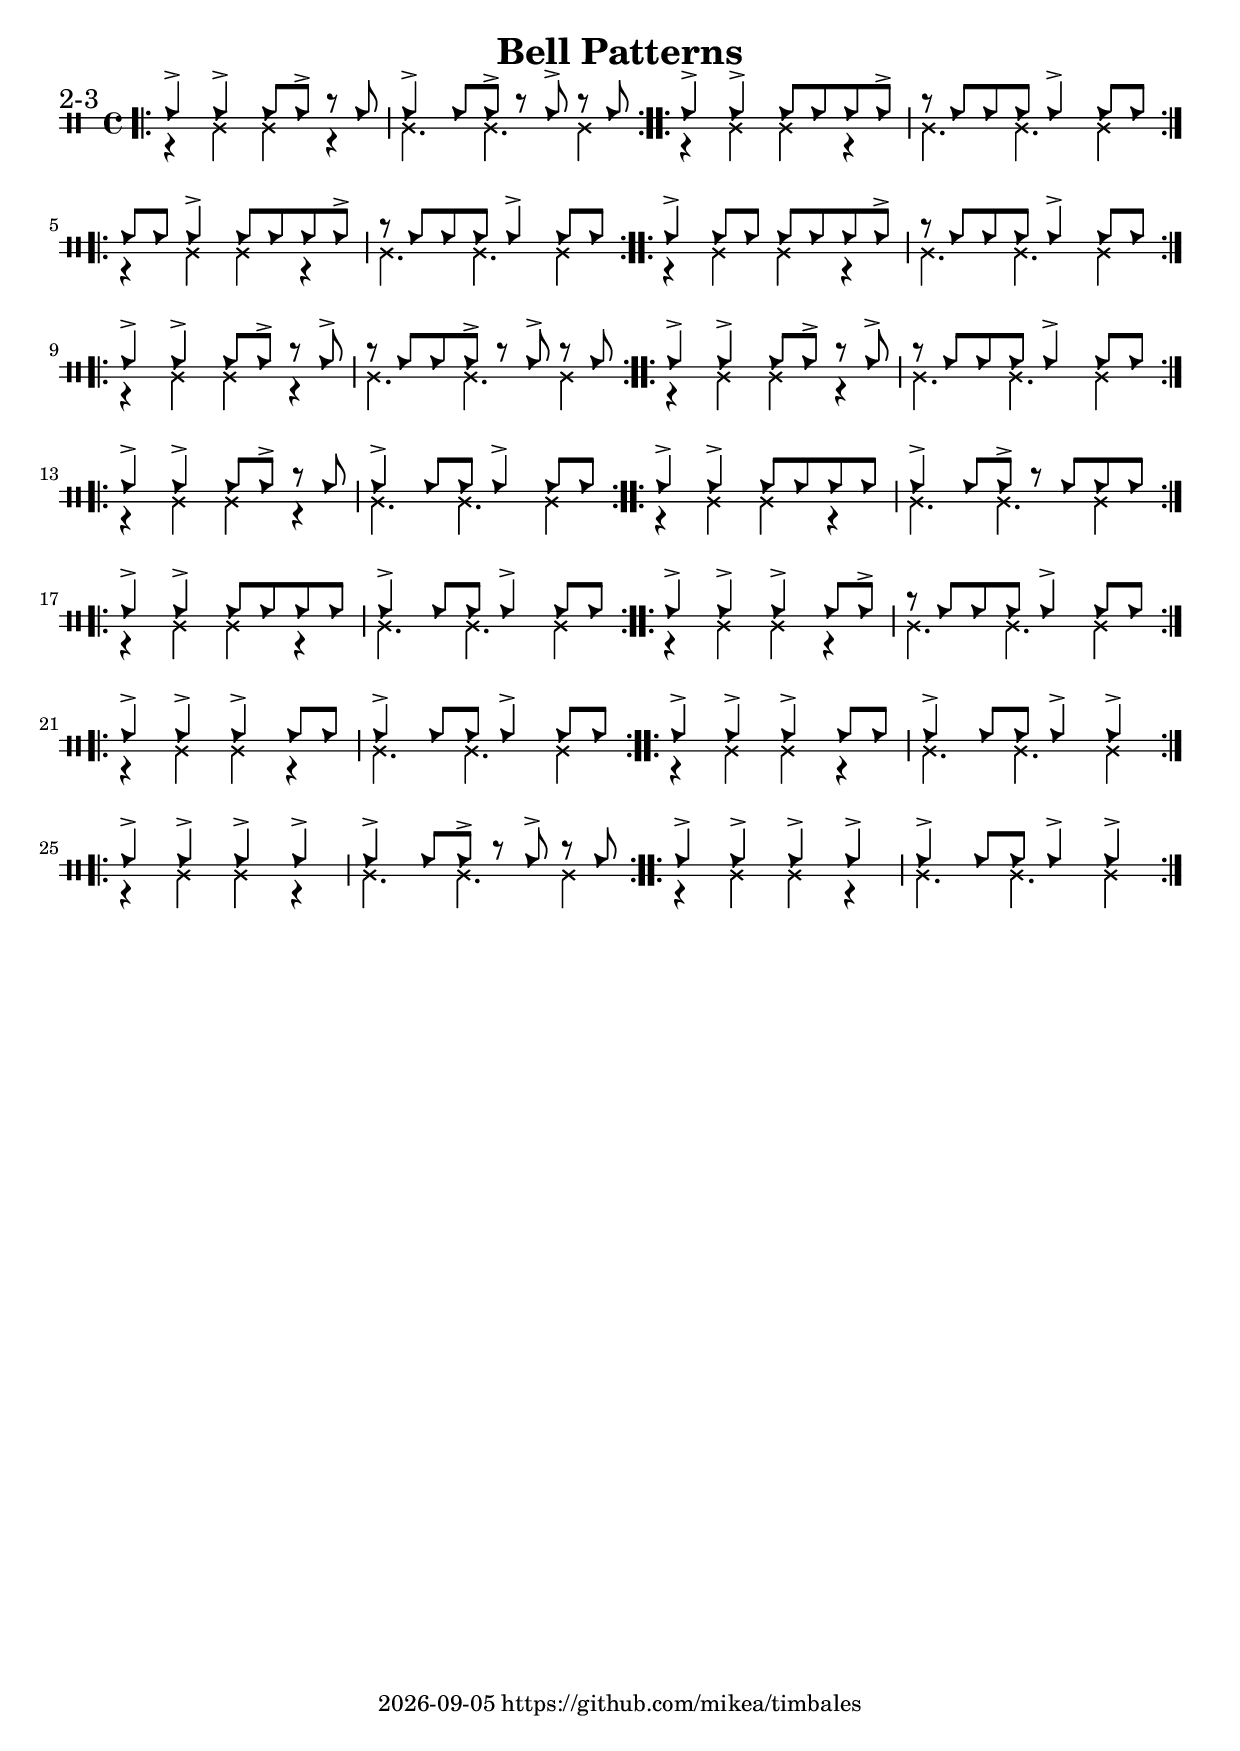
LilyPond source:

\version "2.24.2"

\include "common/all.ly"

date = #(strftime "%Y-%m-%d" (localtime (current-time)))

\header {
  title = "Bell Patterns"
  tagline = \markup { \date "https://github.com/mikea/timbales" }
}

%% 2-3


\new DrumStaff \with {
    % instrumentName = "Timbales"
    drumStyleTable = #timbales-style
    \override StaffSymbol.line-count = #2
} <<
    \drumVoiceOne \drummode { 
        \sectionLabel "2-3"
        \bar ".|:"
        % cascara
        cb4-> cb4-> cb8 cb8-> r8 cb8 | cb4-> cb8 cb8-> r8 cb8-> r8 cb8 |
        \bar ":..:"
        % mambo
        cb4-> cb4-> cb8 cb8 cb8 cb8-> | r8 cb8 cb8 cb8 cb4-> cb8 cb8 |
        \bar ":..:"
        \break

        cb8 cb8 cb4-> cb8 cb8 cb8 cb8-> | r8 cb8 cb8 cb8 cb4-> cb8 cb8 | \bar ":..:"
        cb4-> cb8 cb8 cb8 cb8 cb8 cb8-> | r8 cb8 cb8 cb8 cb4-> cb8 cb8 | \bar ":..:"
        \break
        cb4-> cb4-> cb8 cb8-> r8 cb8-> | r8 cb8 cb8 cb8-> r8 cb8-> r8 cb8 | \bar ":..:"
        cb4-> cb4-> cb8 cb8-> r8 cb8-> | r8 cb8 cb8 cb8 cb4-> cb8 cb8 | \bar ":..:"
        \break
        cb4-> cb4-> cb8 cb8-> r8 cb8 | cb4-> cb8 cb8 cb4-> cb8 cb8 | \bar ":..:"
        cb4-> cb4-> cb8 cb8 cb8 cb8 | cb4-> cb8 cb8-> r8 cb8 cb8 cb8 | \bar ":..:"
        \break
        cb4-> cb4-> cb8 cb8 cb8 cb8 | cb4-> cb8 cb8 cb4-> cb8 cb8 | \bar ":..:"
        cb4-> cb4-> cb4-> cb8 cb8-> | r8 cb8 cb8 cb8 cb4-> cb8 cb8 | \bar ":..:"
        \break
        cb4-> cb4-> cb4-> cb8 cb8 | cb4-> cb8 cb8 cb4-> cb8 cb8 | \bar ":..:"
        cb4-> cb4-> cb4-> cb8 cb8 | cb4-> cb8 cb8 cb4-> cb4-> | \bar ":..:"
        \break
        cb4-> cb4-> cb4-> cb4-> | cb4-> cb8 cb8-> r8 cb8-> r8 cb8 | \bar ":..:"
        cb4-> cb4-> cb4-> cb4-> | cb4-> cb8 cb8 cb4-> cb4-> | \bar ":..:"
        
        \bar ":|."
    }
    \drumVoiceTwo \drummode {
        r4 ssl ssl r | ssl4. ssl4. ssl4 |
        r4 ssl ssl r | ssl4. ssl4. ssl4 |
        r4 ssl ssl r | ssl4. ssl4. ssl4 |
        r4 ssl ssl r | ssl4. ssl4. ssl4 |
        r4 ssl ssl r | ssl4. ssl4. ssl4 |
        r4 ssl ssl r | ssl4. ssl4. ssl4 |
        r4 ssl ssl r | ssl4. ssl4. ssl4 |
        r4 ssl ssl r | ssl4. ssl4. ssl4 |
        r4 ssl ssl r | ssl4. ssl4. ssl4 |
        r4 ssl ssl r | ssl4. ssl4. ssl4 |
        r4 ssl ssl r | ssl4. ssl4. ssl4 |
        r4 ssl ssl r | ssl4. ssl4. ssl4 |
        r4 ssl ssl r | ssl4. ssl4. ssl4 |
        r4 ssl ssl r | ssl4. ssl4. ssl4 |
    }
>>
